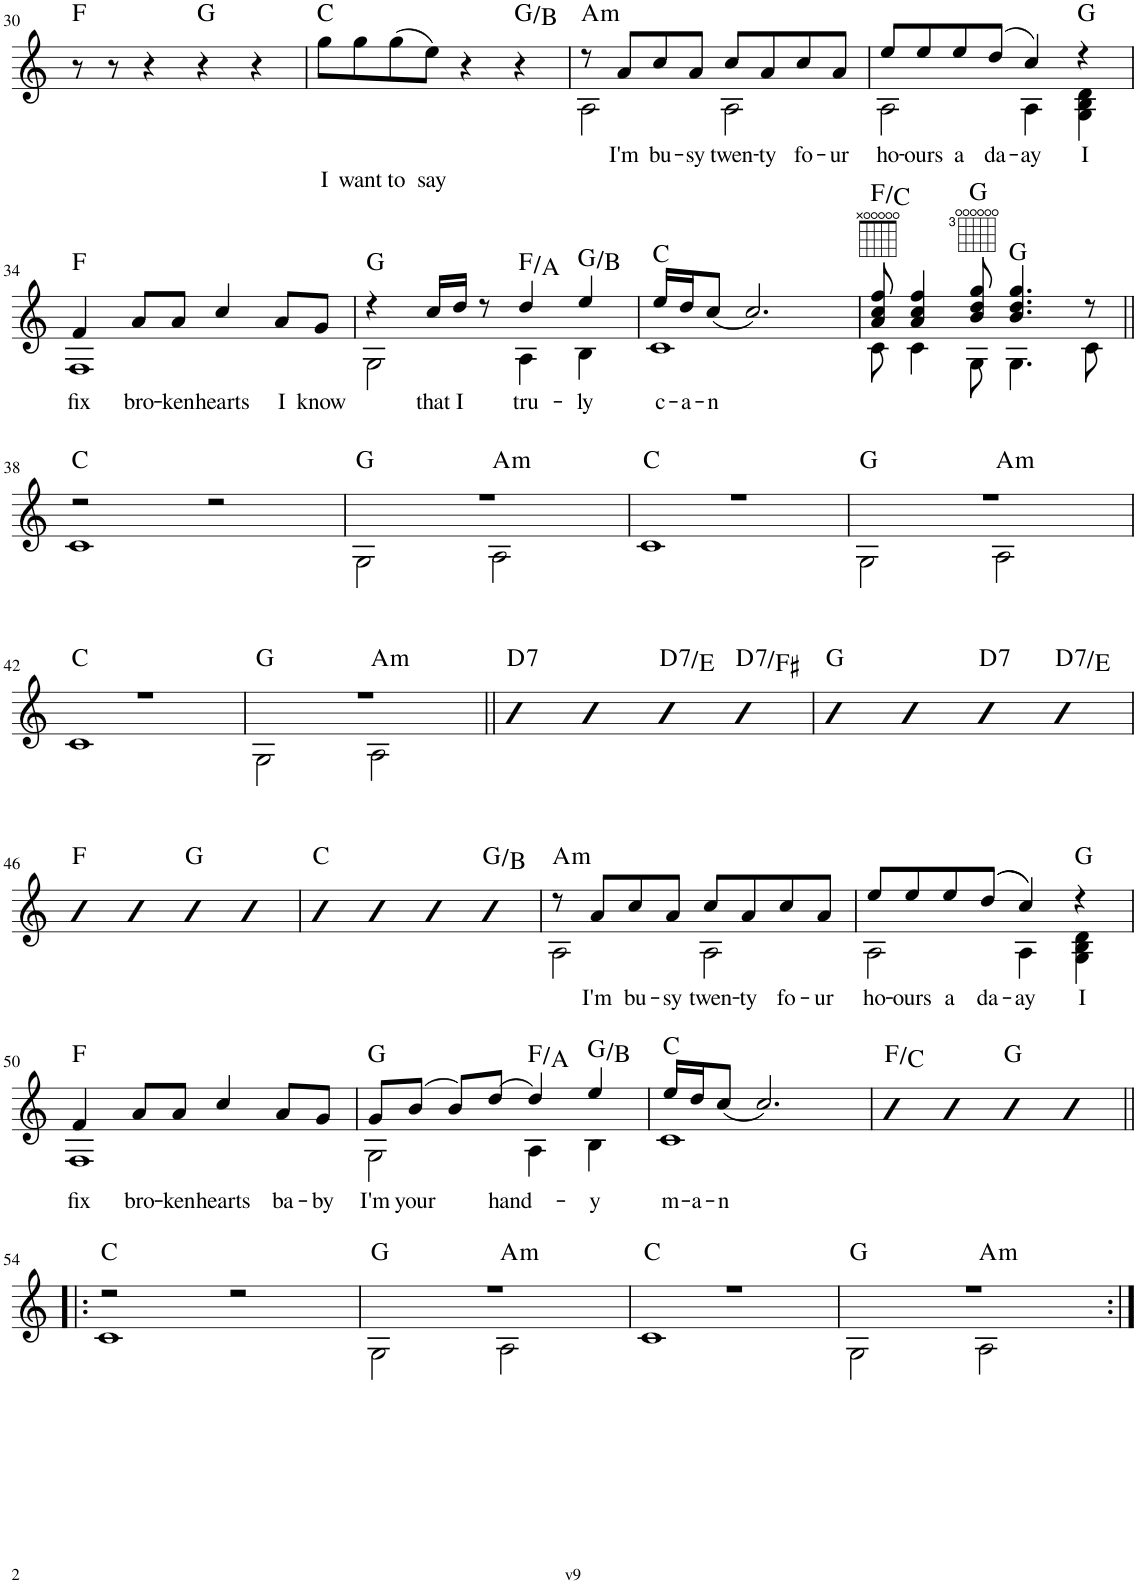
**kern	**text	**text	**harte
*part1	*part1	*part1	*part1
*staff1	*staff1	*staff1	*
*I"Piano	*	*	*
*I'Pno.	*	*	*
!!LO:PB:g=z
*clefG2	*	*	*
*k[]	*	*	*
*M4/4	*	*	*
=30	=30	=30	=30
8r	.	.	F:maj
8r	.	.	.
4r	.	.	.
4r	.	.	G:maj
4r	.	.	.
=31	=31	=31	=31
!	!	!LO:LY:b	!
8gg\L	.	I	C:maj
!	!	!LO:LY:b	!
8gg\	.	want	.
!	!	!LO:LY:b	!
(8gg\	.	to	.
!	!	!LO:LY:b	!
8ee\J)	.	say	.
4r	.	.	.
4r	.	.	G:maj/3
=32	=32	=32	=32
*^	*	*	*
!	!	!	!	!LO:H:kt=m
8r	2A\	.	.	A:min
!	!	!LO:LY:b	!	!
8a/L	.	I'm	.	.
!	!	!LO:LY:b	!	!
8cc/	.	bu-	.	.
!	!	!LO:LY:b	!	!
8a/J	.	-sy	.	.
!	!	!LO:LY:b	!	!
8cc/L	2A\	twen-	.	.
!	!	!LO:LY:b	!	!
8a/	.	-ty	.	.
!	!	!LO:LY:b	!	!
8cc/	.	fo-	.	.
!	!	!LO:LY:b	!	!
8a/J	.	-ur	.	.
=33	=33	=33	=33	=33
!	!	!LO:LY:b	!	!
8ee/L	2A\	ho-	.	.
!	!	!LO:LY:b	!	!
8ee/	.	-ours	.	.
!	!	!LO:LY:b	!	!
8ee/	.	a	.	.
!	!	!LO:LY:b	!	!
(8dd/J	.	da-	.	.
!	!	!LO:LY:b	!	!
4cc/)	4A\	-ay	.	.
!	!	!LO:LY:b	!	!
4r	4G\ 4B\ 4d\	I	.	G:maj
!!LO:LB:g=z	!!
=34	=34	=34	=34	=34
!	!	!LO:LY:b	!	!
4f/	1F	fix	.	F:maj
!	!	!LO:LY:b	!	!
8a/L	.	bro-	.	.
!	!	!LO:LY:b	!	!
8a/J	.	-ken	.	.
!	!	!LO:LY:b	!	!
4cc/	.	hearts	.	.
!	!	!LO:LY:b	!	!
8a/L	.	I	.	.
!	!	!LO:LY:b	!	!
8g/J	.	know	.	.
=35	=35	=35	=35	=35
4r	2G\	.	.	G:maj
!	!	!LO:LY:b	!	!
16cc/LL	.	that	.	.
!	!	!LO:LY:b	!	!
16dd/JJ	.	I	.	.
8r	.	.	.	.
!	!	!LO:LY:b	!	!
4dd/	4A\	tru-	.	F:maj/3
!	!	!LO:LY:b	!	!
4ee/	4B\	-ly	.	G:maj/3
=36	=36	=36	=36	=36
!	!	!LO:LY:b	!	!
16ee/LL	1c	c-	.	C:maj
!	!	!LO:LY:b	!	!
16dd/J	.	-a-	.	.
!	!	!LO:LY:b	!	!
(<8cc/J	.	-n	.	.
2.cc/)	.	.	.	.
=37	=37	=37	=37	=37
8a/ 8cc/ 8ff/	8c\	.	.	F:maj/5
4a/ 4cc/ 4ff/	4c\	.	.	.
8b/ 8dd/ 8gg/	8G\	.	.	G:maj
4.b/ 4.dd/ 4.gg/	4.G\	.	.	G:maj
8r	8c\	.	.	.
!!LO:LB:g=z	!!
=38||	=38||	=38||	=38||	=38||
2r	1c	.	.	C:maj
2r	.	.	.	.
=39	=39	=39	=39	=39
1r	2G\	.	.	G:maj
!	!	!	!	!LO:H:kt=m
.	2A\	.	.	A:min
=40	=40	=40	=40	=40
1r	1c	.	.	C:maj
=41	=41	=41	=41	=41
1r	2G\	.	.	G:maj
!	!	!	!	!LO:H:kt=m
.	2A\	.	.	A:min
!!LO:LB:g=z	!!
=42	=42	=42	=42	=42
1r	1c	.	.	C:maj
=43	=43	=43	=43	=43
1r	2G\	.	.	G:maj
!	!	!	!	!LO:H:kt=m
.	2A\	.	.	A:min
=44||	=44||	=44||	=44||	=44||
!	!	!	!	!LO:H:kt=7
*v	*v	*	*	*
4b	.	.	D:7
4b	.	.	.
!	!	!	!LO:H:kt=7
4b	.	.	D:7/2
!	!	!	!LO:H:kt=7
4b	.	.	D:7/3
=45	=45	=45	=45
4b	.	.	G:maj
4b	.	.	.
!	!	!	!LO:H:kt=7
4b	.	.	D:7
!	!	!	!LO:H:kt=7
4b	.	.	D:7/2
!!LO:LB:g=z
=46	=46	=46	=46
4b	.	.	F:maj
4b	.	.	.
4b	.	.	G:maj
4b	.	.	.
=47	=47	=47	=47
4b	.	.	C:maj
4b	.	.	.
4b	.	.	.
4b	.	.	G:maj/3
=48	=48	=48	=48
*^	*	*	*
!	!	!	!	!LO:H:kt=m
8r	2A\	.	.	A:min
!	!	!LO:LY:b	!	!
8a/L	.	I'm	.	.
!	!	!LO:LY:b	!	!
8cc/	.	bu-	.	.
!	!	!LO:LY:b	!	!
8a/J	.	-sy	.	.
!	!	!LO:LY:b	!	!
8cc/L	2A\	twen-	.	.
!	!	!LO:LY:b	!	!
8a/	.	-ty	.	.
!	!	!LO:LY:b	!	!
8cc/	.	fo-	.	.
!	!	!LO:LY:b	!	!
8a/J	.	-ur	.	.
=49	=49	=49	=49	=49
!	!	!LO:LY:b	!	!
8ee/L	2A\	ho-	.	.
!	!	!LO:LY:b	!	!
8ee/	.	-ours	.	.
!	!	!LO:LY:b	!	!
8ee/	.	a	.	.
!	!	!LO:LY:b	!	!
((8dd/J	.	da-	.	.
!	!	!LO:LY:b	!	!
4cc/))	4A\	-ay	.	.
!	!	!LO:LY:b	!	!
4r	4G\ 4B\ 4d\	I	.	G:maj
!!LO:LB:g=z	!!
=50	=50	=50	=50	=50
!	!	!LO:LY:b	!	!
4f/	1F	fix	.	F:maj
!	!	!LO:LY:b	!	!
8a/L	.	bro-	.	.
!	!	!LO:LY:b	!	!
8a/J	.	-ken	.	.
!	!	!LO:LY:b	!	!
4cc/	.	hearts	.	.
!	!	!LO:LY:b	!	!
8a/L	.	ba-	.	.
!	!	!LO:LY:b	!	!
8g/J	.	-by	.	.
=51	=51	=51	=51	=51
!	!	!LO:LY:b	!	!
8g/L	2G\	I'm	.	G:maj
!	!	!LO:LY:b	!	!
(8b/J	.	your	.	.
8b/L)	.	.	.	.
!	!	!LO:LY:b	!	!
(8dd/J	.	hand-	.	.
4dd/)	4A\	.	.	F:maj/3
!	!	!LO:LY:b	!	!
4ee/	4B\	y	.	G:maj/3
=52	=52	=52	=52	=52
!	!	!LO:LY:b	!	!
16ee/LL	1c	m-	.	C:maj
!	!	!LO:LY:b	!	!
16dd/J	.	-a-	.	.
!	!	!LO:LY:b	!	!
(<8cc/J	.	-n	.	.
2.cc/)	.	.	.	.
*v	*v	*	*	*
=53	=53	=53	=53
4b	.	.	F:maj/5
4b	.	.	.
4b	.	.	G:maj
4b	.	.	.
!!LO:LB:g=z
=54!|:	=54!|:	=54!|:	=54!|:
*^	*	*	*
2r	1c	.	.	C:maj
2r	.	.	.	.
=55	=55	=55	=55	=55
1r	2G\	.	.	G:maj
!	!	!	!	!LO:H:kt=m
.	2A\	.	.	A:min
=56	=56	=56	=56	=56
1r	1c	.	.	C:maj
=57	=57	=57	=57	=57
1r	2G\	.	.	G:maj
!	!	!	!	!LO:H:kt=m
.	2A\	.	.	A:min
*v	*v	*	*	*
=:|!	=:|!	=:|!	=:|!
*-	*-	*-	*-
